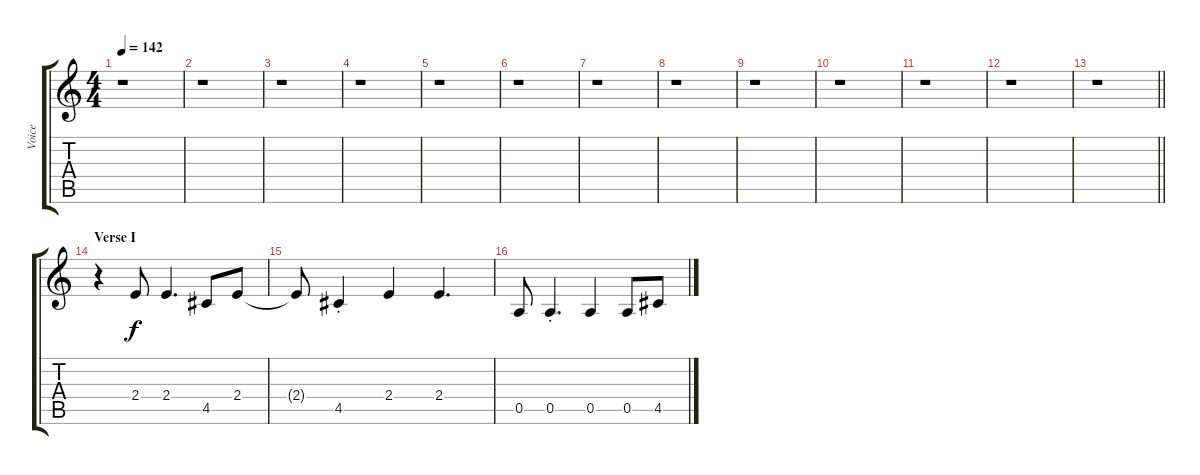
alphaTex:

\track ("Voice" "Voice") {instrument acousticguitarsteel}
\staff {score tabs}
\tuning (E4 B3 G3 D3 A2 E2) {hide}
\ts (4 4)
\tempo 142
\clef g2
\ks c
r.1{dy f} |
r.1 |
r.1 |
r.1 |
r.1 |
r.1 |
r.1 |
r.1 |
r.1 |
r.1 |
r.1 |
r.1 |
\barLineRight lightlight
r.1 |
\section ("" "Verse I")
r.4 2.4.8 2.4.4{d} 4.5.8 2.4.8 |
2.4{t}.8 4.5{st}.4 2.4.4 2.4.4{d} |
0.5.8 0.5{st}.4{d} 0.5.4 0.5.8 4.5.8
